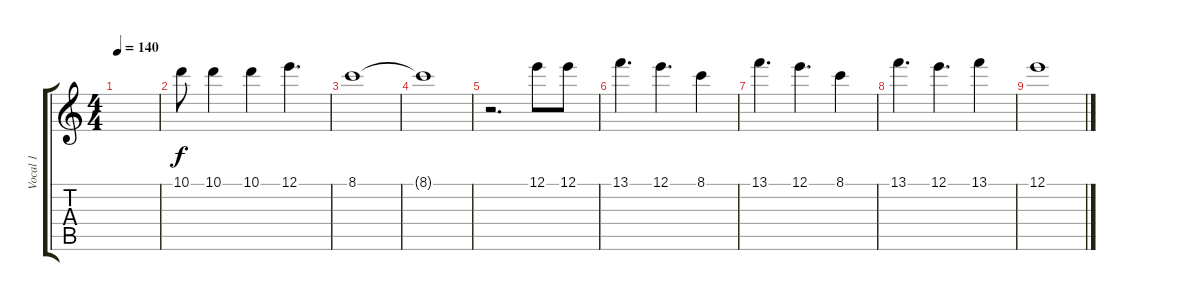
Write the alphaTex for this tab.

\track ("Vocal 1" "Vocal 1") {instrument electricguitarjazz}
\staff {score tabs}
\tuning (E4 B3 G3 D3 A2 E2) {hide}
\ts (4 4)
\tempo 140
\clef g2
\ks c
|
10.1.8 10.1.4 10.1.4 12.1.4{d} |
8.1.1 |
8.1{t}.1 |
r.2{d} 12.1.8 12.1.8 |
13.1.4{d} 12.1.4{d} 8.1.4 |
13.1.4{d} 12.1.4{d} 8.1.4 |
13.1.4{d} 12.1.4{d} 13.1.4 |
12.1.1
